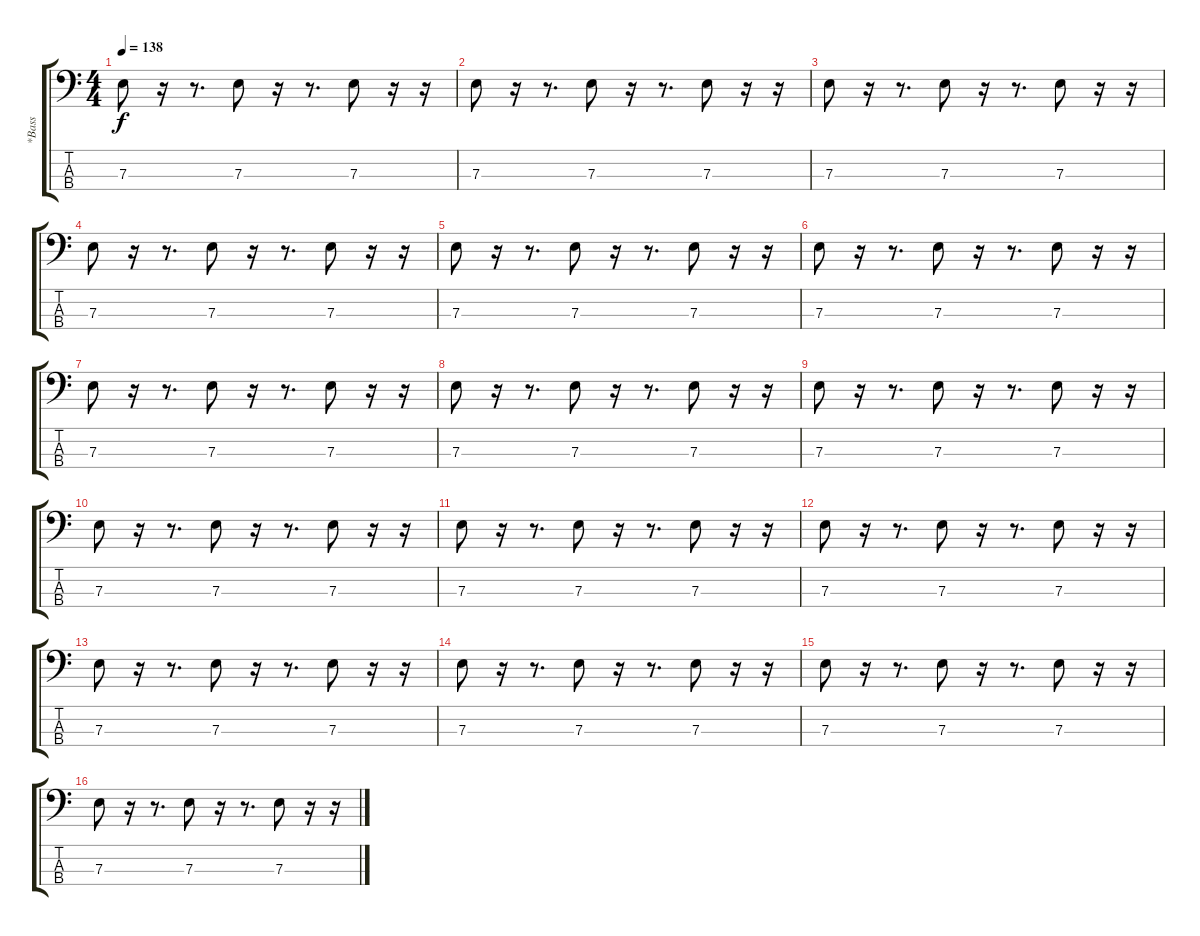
\track ("*Bass" "*Bass") {instrument electricbassfinger}
\staff {score tabs}
\tuning (G2 D2 A1 E1) {hide}
\ts (4 4)
\tempo 138
\clef f4
\ks c
7.3.8{dy f instrument electricbassfinger} r.16 r.8{d} 7.3.8 r.16 r.8{d} 7.3.8 r.16 r.16 |
7.3.8 r.16 r.8{d} 7.3.8 r.16 r.8{d} 7.3.8 r.16 r.16 |
7.3.8 r.16 r.8{d} 7.3.8 r.16 r.8{d} 7.3.8 r.16 r.16 |
7.3.8 r.16 r.8{d} 7.3.8 r.16 r.8{d} 7.3.8 r.16 r.16 |
7.3.8 r.16 r.8{d} 7.3.8 r.16 r.8{d} 7.3.8 r.16 r.16 |
7.3.8 r.16 r.8{d} 7.3.8 r.16 r.8{d} 7.3.8 r.16 r.16 |
7.3.8 r.16 r.8{d} 7.3.8 r.16 r.8{d} 7.3.8 r.16 r.16 |
7.3.8 r.16 r.8{d} 7.3.8 r.16 r.8{d} 7.3.8 r.16 r.16 |
7.3.8 r.16 r.8{d} 7.3.8 r.16 r.8{d} 7.3.8 r.16 r.16 |
7.3.8 r.16 r.8{d} 7.3.8 r.16 r.8{d} 7.3.8 r.16 r.16 |
7.3.8 r.16 r.8{d} 7.3.8 r.16 r.8{d} 7.3.8 r.16 r.16 |
7.3.8 r.16 r.8{d} 7.3.8 r.16 r.8{d} 7.3.8 r.16 r.16 |
7.3.8 r.16 r.8{d} 7.3.8 r.16 r.8{d} 7.3.8 r.16 r.16 |
7.3.8 r.16 r.8{d} 7.3.8 r.16 r.8{d} 7.3.8 r.16 r.16 |
7.3.8 r.16 r.8{d} 7.3.8 r.16 r.8{d} 7.3.8 r.16 r.16 |
7.3.8 r.16 r.8{d} 7.3.8 r.16 r.8{d} 7.3.8 r.16 r.16
